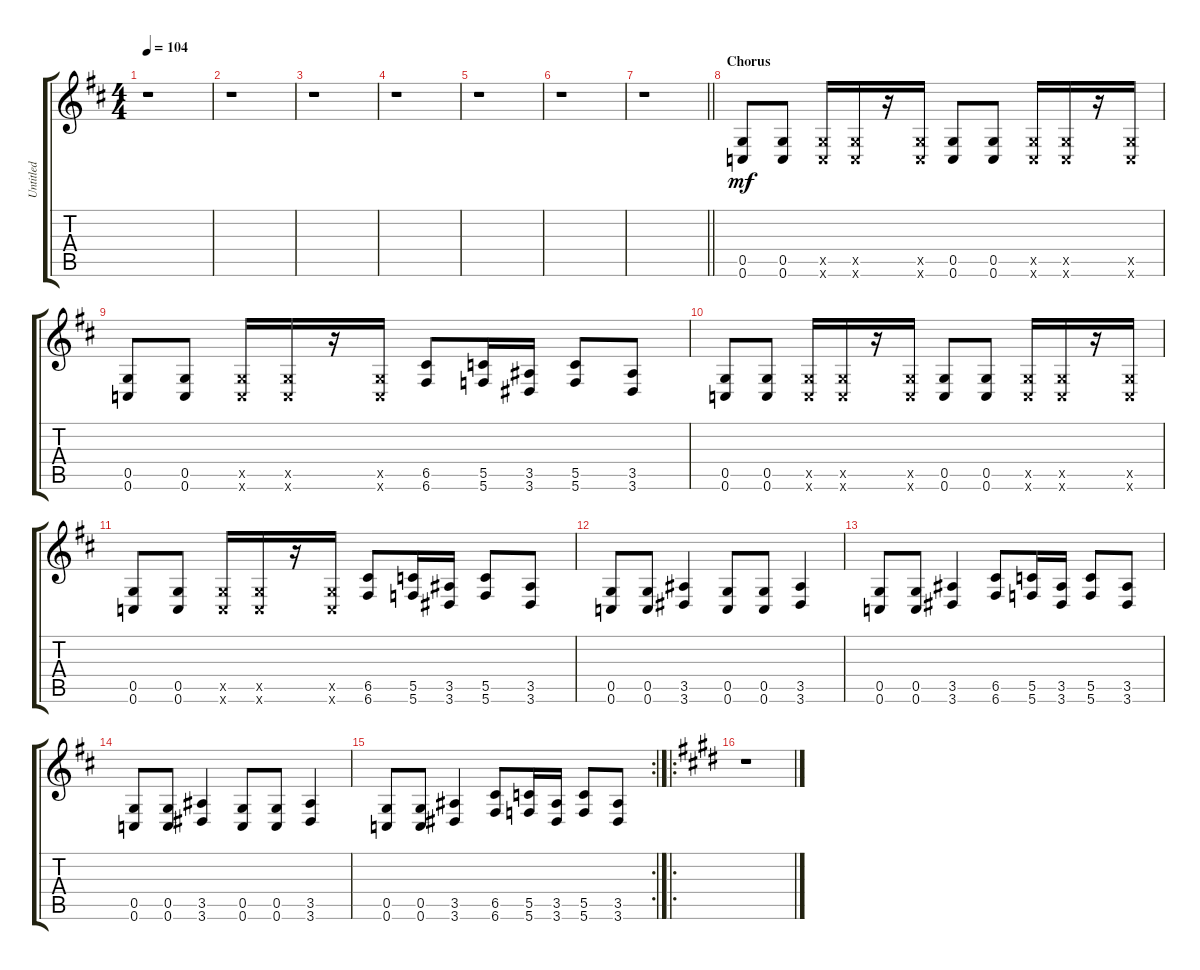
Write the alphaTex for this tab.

\track ("Untitled" "Untitled") {instrument distortionguitar}
\staff {score tabs}
\tuning (D4 A3 F3 C3 G2 C2) {hide}
\ts (4 4)
\tempo 104
\clef g2
\ks d
r.1{dy mf} |
r.1 |
r.1 |
r.1 |
r.1 |
r.1 |
\barLineRight lightlight
r.1 |
\section ("" "Chorus")
(0.5 0.6).8 (0.5 0.6).8 (0.5{x} 0.6{x}).16 (0.5{x} 0.6{x}).16 r.16 (0.5{x} 0.6{x}).16 (0.5 0.6).8 (0.5 0.6).8 (0.5{x} 0.6{x}).16 (0.5{x} 0.6{x}).16 r.16 (0.5{x} 0.6{x}).16 |
(0.5 0.6).8 (0.5 0.6).8 (0.5{x} 0.6{x}).16 (0.5{x} 0.6{x}).16 r.16 (0.5{x} 0.6{x}).16 (6.5 6.6).8 (5.5 5.6).16 (3.5 3.6).16 (5.5 5.6).8 (3.5 3.6).8 |
(0.5 0.6).8 (0.5 0.6).8 (0.5{x} 0.6{x}).16 (0.5{x} 0.6{x}).16 r.16 (0.5{x} 0.6{x}).16 (0.5 0.6).8 (0.5 0.6).8 (0.5{x} 0.6{x}).16 (0.5{x} 0.6{x}).16 r.16 (0.5{x} 0.6{x}).16 |
(0.5 0.6).8 (0.5 0.6).8 (0.5{x} 0.6{x}).16 (0.5{x} 0.6{x}).16 r.16 (0.5{x} 0.6{x}).16 (6.5 6.6).8 (5.5 5.6).16 (3.5 3.6).16 (5.5 5.6).8 (3.5 3.6).8 |
(0.5 0.6).8 (0.5 0.6).8 (3.5 3.6).4 (0.5 0.6).8 (0.5 0.6).8 (3.5 3.6).4 |
(0.5 0.6).8 (0.5 0.6).8 (3.5 3.6).4 (6.5 6.6).8 (5.5 5.6).16 (3.5 3.6).16 (5.5 5.6).8 (3.5 3.6).8 |
(0.5 0.6).8 (0.5 0.6).8 (3.5 3.6).4 (0.5 0.6).8 (0.5 0.6).8 (3.5 3.6).4 |
\rc 2
(0.5 0.6).8 (0.5 0.6).8 (3.5 3.6).4 (6.5 6.6).8 (5.5 5.6).16 (3.5 3.6).16 (5.5 5.6).8 (3.5 3.6).8 |
\ro
\ks e
r.1
